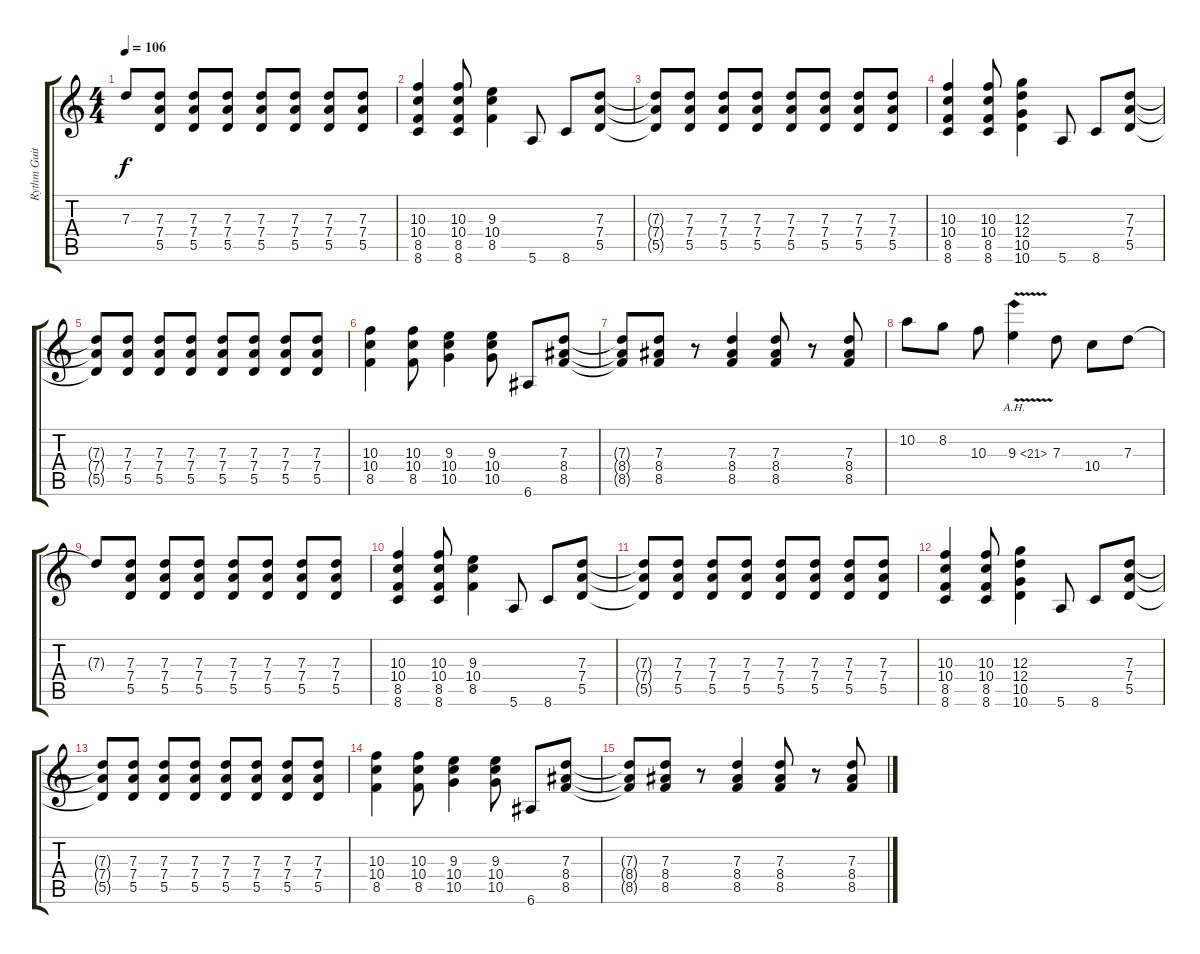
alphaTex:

\track ("Rythm Guitar" "Rythm Guit") {instrument distortionguitar}
\staff {score tabs}
\tuning (E4 B3 G3 D3 A2 E2) {hide}
\ts (4 4)
\tempo 106
\clef g2
\ks c
7.3{t}.8{dy f} (7.3 7.4 5.5).8 (7.3 7.4 5.5).8 (7.3 7.4 5.5).8 (7.3 7.4 5.5).8 (7.3 7.4 5.5).8 (7.3 7.4 5.5).8 (7.3 7.4 5.5).8 |
(10.3 10.4 8.5 8.6).4 (10.3 10.4 8.5 8.6).8 (9.3 10.4 8.5).4 5.6.8 8.6.8 (7.3 7.4 5.5).8 |
(7.3{t} 7.4{t} 5.5{t}).8 (7.3 7.4 5.5).8 (7.3 7.4 5.5).8 (7.3 7.4 5.5).8 (7.3 7.4 5.5).8 (7.3 7.4 5.5).8 (7.3 7.4 5.5).8 (7.3 7.4 5.5).8 |
(10.3 10.4 8.5 8.6).4 (10.3 10.4 8.5 8.6).8 (12.3 12.4 10.5 10.6).4 5.6.8 8.6.8 (7.3 7.4 5.5).8 |
(7.3{t} 7.4{t} 5.5{t}).8 (7.3 7.4 5.5).8 (7.3 7.4 5.5).8 (7.3 7.4 5.5).8 (7.3 7.4 5.5).8 (7.3 7.4 5.5).8 (7.3 7.4 5.5).8 (7.3 7.4 5.5).8 |
(10.3 10.4 8.5).4 (10.3 10.4 8.5).8 (9.3 10.4 10.5).4 (9.3 10.4 10.5).8 6.6.8 (7.3 8.4 8.5).8 |
(7.3{t} 8.4{t} 8.5{t}).8 (7.3 8.4 8.5).8 r.8 (7.3 8.4 8.5).4 (7.3 8.4 8.5).8 r.8 (7.3 8.4 8.5).8 |
10.2.8{volume 13} 8.2.8 10.3.8 9.3{ah 12 v}.4 7.3.8 10.4.8 7.3.8 |
7.3{t}.8 (7.3 7.4 5.5).8 (7.3 7.4 5.5).8 (7.3 7.4 5.5).8 (7.3 7.4 5.5).8 (7.3 7.4 5.5).8 (7.3 7.4 5.5).8 (7.3 7.4 5.5).8 |
(10.3 10.4 8.5 8.6).4 (10.3 10.4 8.5 8.6).8 (9.3 10.4 8.5).4 5.6.8 8.6.8 (7.3 7.4 5.5).8 |
(7.3{t} 7.4{t} 5.5{t}).8 (7.3 7.4 5.5).8 (7.3 7.4 5.5).8 (7.3 7.4 5.5).8 (7.3 7.4 5.5).8 (7.3 7.4 5.5).8 (7.3 7.4 5.5).8 (7.3 7.4 5.5).8 |
(10.3 10.4 8.5 8.6).4 (10.3 10.4 8.5 8.6).8 (12.3 12.4 10.5 10.6).4 5.6.8 8.6.8 (7.3 7.4 5.5).8 |
(7.3{t} 7.4{t} 5.5{t}).8 (7.3 7.4 5.5).8 (7.3 7.4 5.5).8 (7.3 7.4 5.5).8 (7.3 7.4 5.5).8 (7.3 7.4 5.5).8 (7.3 7.4 5.5).8 (7.3 7.4 5.5).8 |
(10.3 10.4 8.5).4 (10.3 10.4 8.5).8 (9.3 10.4 10.5).4 (9.3 10.4 10.5).8 6.6.8 (7.3 8.4 8.5).8 |
(7.3{t} 8.4{t} 8.5{t}).8 (7.3 8.4 8.5).8 r.8 (7.3 8.4 8.5).4 (7.3 8.4 8.5).8 r.8 (7.3 8.4 8.5).8
